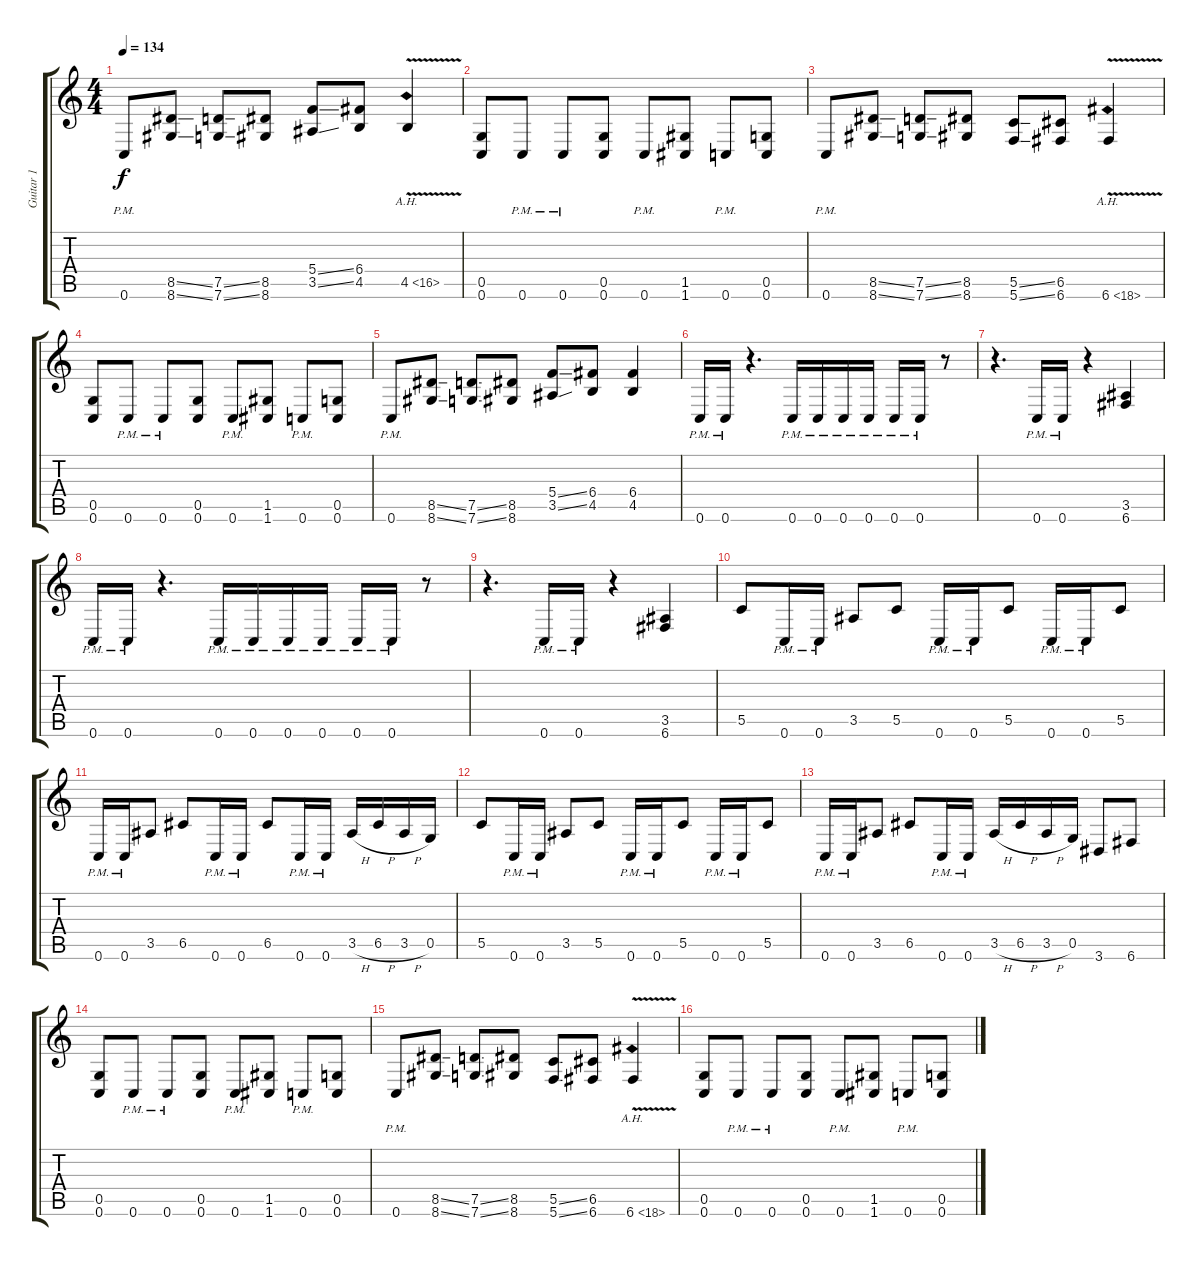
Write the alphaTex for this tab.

\track ("Guitar 1" "Guitar 1") {instrument distortionguitar}
\staff {score tabs}
\tuning (D4 A3 F3 C3 G2 C2) {hide}
\ts (4 4)
\tempo 134
\clef g2
\ks c
0.6{pm}.8{dy f} (8.5{ss} 8.6{ss}).8 (7.5{ss} 7.6{ss}).8 (8.5 8.6).8 (5.4{ss} 3.5{ss}).8 (6.4 4.5).8 4.5{ah 12 v}.4 |
(0.5 0.6).8 0.6{pm}.8 0.6{pm}.8 (0.5 0.6).8 0.6{pm}.8 (1.5 1.6).8 0.6{pm}.8 (0.5 0.6).8 |
0.6{pm}.8 (8.5{ss} 8.6{ss}).8 (7.5{ss} 7.6{ss}).8 (8.5 8.6).8 (5.5{ss} 5.6{ss}).8 (6.5 6.6).8 6.6{ah 12 v}.4 |
(0.5 0.6).8 0.6{pm}.8 0.6{pm}.8 (0.5 0.6).8 0.6{pm}.8 (1.5 1.6).8 0.6{pm}.8 (0.5 0.6).8 |
0.6{pm}.8 (8.5{ss} 8.6{ss}).8 (7.5{ss} 7.6{ss}).8 (8.5 8.6).8 (5.4{ss} 3.5{ss}).8 (6.4 4.5).8 (6.4 4.5).4 |
0.6{pm}.16 0.6{pm}.16 r.4{d} 0.6{pm}.16 0.6{pm}.16 0.6{pm}.16 0.6{pm}.16 0.6{pm}.16 0.6{pm}.16 r.8 |
r.4{d} 0.6{pm}.16 0.6{pm}.16 r.4 (3.5 6.6).4 |
0.6{pm}.16 0.6{pm}.16 r.4{d} 0.6{pm}.16 0.6{pm}.16 0.6{pm}.16 0.6{pm}.16 0.6{pm}.16 0.6{pm}.16 r.8 |
r.4{d} 0.6{pm}.16 0.6{pm}.16 r.4 (3.5 6.6).4 |
5.5.8 0.6{pm}.16 0.6{pm}.16 3.5.8 5.5.8 0.6{pm}.16 0.6{pm}.16 5.5.8 0.6{pm}.16 0.6{pm}.16 5.5.8 |
0.6{pm}.16 0.6{pm}.16 3.5.8 6.5.8 0.6{pm}.16 0.6{pm}.16 6.5.8 0.6{pm}.16 0.6{pm}.16 3.5{h}.16 6.5{h}.16 3.5{h}.16 0.5.16 |
5.5.8 0.6{pm}.16 0.6{pm}.16 3.5.8 5.5.8 0.6{pm}.16 0.6{pm}.16 5.5.8 0.6{pm}.16 0.6{pm}.16 5.5.8 |
0.6{pm}.16 0.6{pm}.16 3.5.8 6.5.8 0.6{pm}.16 0.6{pm}.16 3.5{h}.16 6.5{h}.16 3.5{h}.16 0.5.16 3.6.8 6.6.8 |
(0.5 0.6).8 0.6{pm}.8 0.6{pm}.8 (0.5 0.6).8 0.6{pm}.8 (1.5 1.6).8 0.6{pm}.8 (0.5 0.6).8 |
0.6{pm}.8 (8.5{ss} 8.6{ss}).8 (7.5{ss} 7.6{ss}).8 (8.5 8.6).8 (5.5{ss} 5.6{ss}).8 (6.5 6.6).8 6.6{ah 12 v}.4 |
(0.5 0.6).8 0.6{pm}.8 0.6{pm}.8 (0.5 0.6).8 0.6{pm}.8 (1.5 1.6).8 0.6{pm}.8 (0.5 0.6).8
